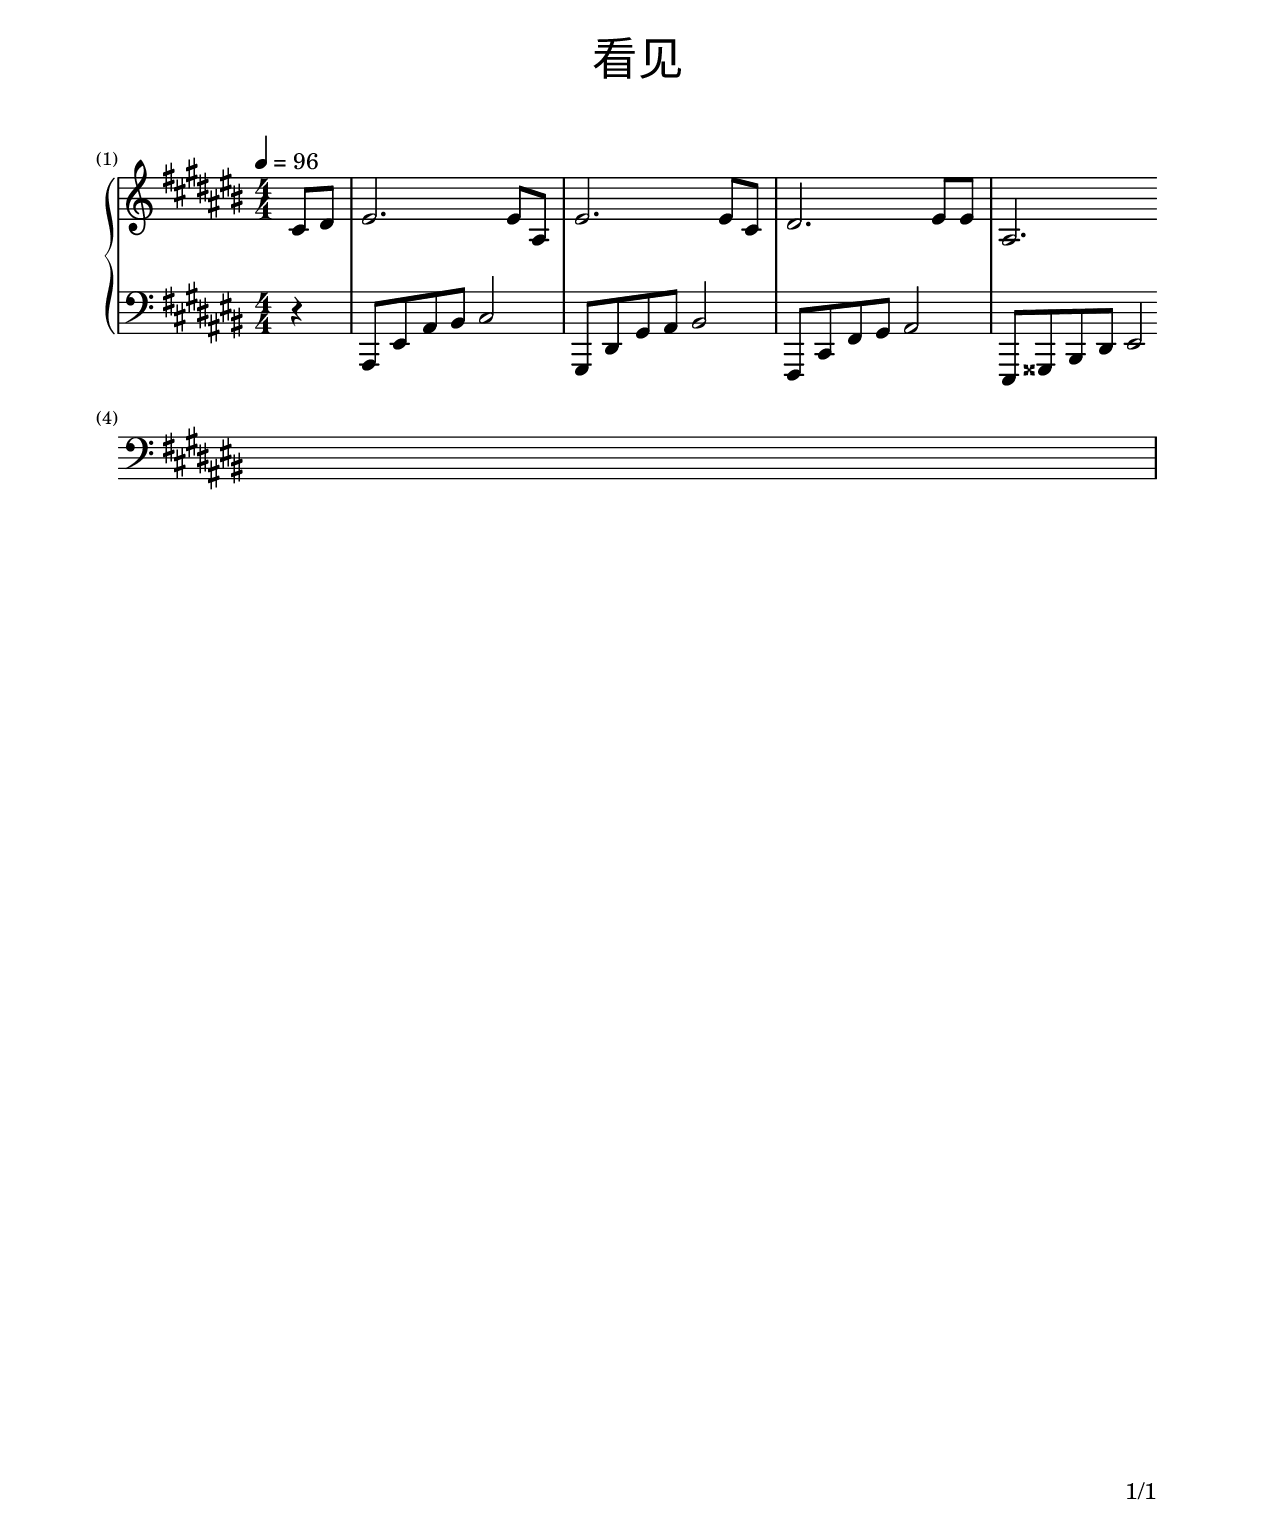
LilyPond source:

\version "2.24.3"
\include "../settings.v1.ly"

\header {
  title = \markup \override #'((font-name . "FangSong")(font-size . 6)) "看见"
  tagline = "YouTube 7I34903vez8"
}

\paper {
  total-page = 1
}

\markup \vspace #1.5

Fsfive = { fs,,8 cs,8 fs,8 gs,8 as,2 }
Fseven = { es,,8 gss,,8 bs,,8 ds,8 es,2 }
Gfive  = { gs,,8 ds,8 gs,8 as,8 bs,2 }
Asfive = { as,,8 es,8 as,8 bs,8 cs2  }

\score {
  \new PianoStaff <<
    \new Staff {
      \tempo 4 = 96
      \clef treble
      \key cs \major
      \time 4/4
      
      \partial 4 cs'8 ds'8 | es'2. es'8 as8 | es'2. es'8 cs'8 | ds'2. es'8 es'8 | as2. \break
    }
    \new Staff {
      \clef bass
      \key cs \major
      \time 4/4
      
      r4 | \Asfive | \Gfive | \Fsfive | \Fseven |
    }
    \chords {
    }
  >>
  \layout {}
  \midi {}
}
